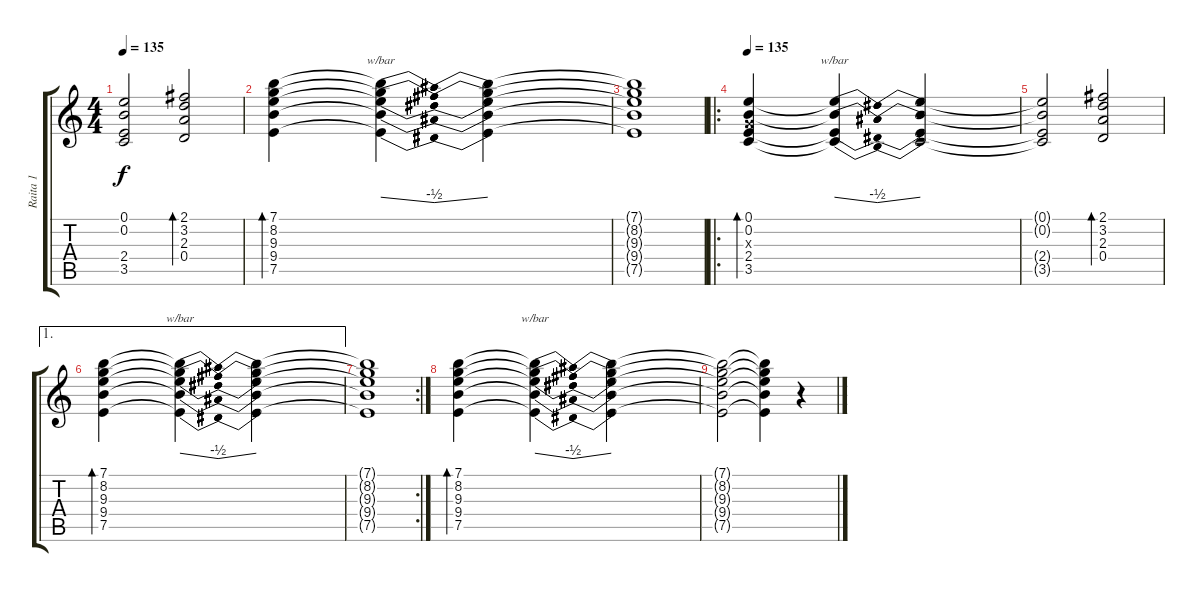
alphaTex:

\track ("Raita 1" "Raita 1") {instrument electricguitarclean}
\staff {score tabs}
\tuning (E4 B3 G3 D3 A2 E2) {hide}
\ts (4 4)
\tempo 135
\clef g2
\ks c
(0.1{t} 0.2{t} 2.4{t} 3.5{t}).2{dy f} (2.1 3.2 2.3 0.4).2{bd 240} |
(7.1 8.2 9.3 9.4 7.5).4{bd 240} (7.1{t} 8.2{t} 9.3{t} 9.4{t} 7.5{t}).4{tbe (dip default 0 0 30 -2 60 0)} (7.1{t} 8.2{t} 9.3{t} 9.4{t} 7.5{t}).2 |
(7.1{t} 8.2{t} 9.3{t} 9.4{t} 7.5{t}).1 |
\ro
\tempo 135
(0.1 0.2 0.3{x} 2.4 3.5).4{bd 240 volume 14 instrument electricguitarclean} (0.1{t} 0.2{t} 2.4{t} 3.5{t}).4{tbe (dip default 0 0 30 -2 60 0)} (0.1{t} 0.2{t} 2.4{t} 3.5{t}).2 |
(0.1{t} 0.2{t} 2.4{t} 3.5{t}).2 (2.1 3.2 2.3 0.4).2{bd 240} |
\ae 1
(7.1 8.2 9.3 9.4 7.5).4{bd 240} (7.1{t} 8.2{t} 9.3{t} 9.4{t} 7.5{t}).4{tbe (dip default 0 0 30 -2 60 0)} (7.1{t} 8.2{t} 9.3{t} 9.4{t} 7.5{t}).2 |
\rc 2
(7.1{t} 8.2{t} 9.3{t} 9.4{t} 7.5{t}).1 |
(7.1 8.2 9.3 9.4 7.5).4{bd 480} (7.1{t} 8.2{t} 9.3{t} 9.4{t} 7.5{t}).4{tbe (dip default 0 0 30 -2 60 0)} (7.1{t} 8.2{t} 9.3{t} 9.4{t} 7.5{t}).2 |
(7.1{t} 8.2{t} 9.3{t} 9.4{t} 7.5{t}).2 (7.1{t} 8.2{t} 9.3{t} 9.4{t} 7.5{t}).4 r.4
